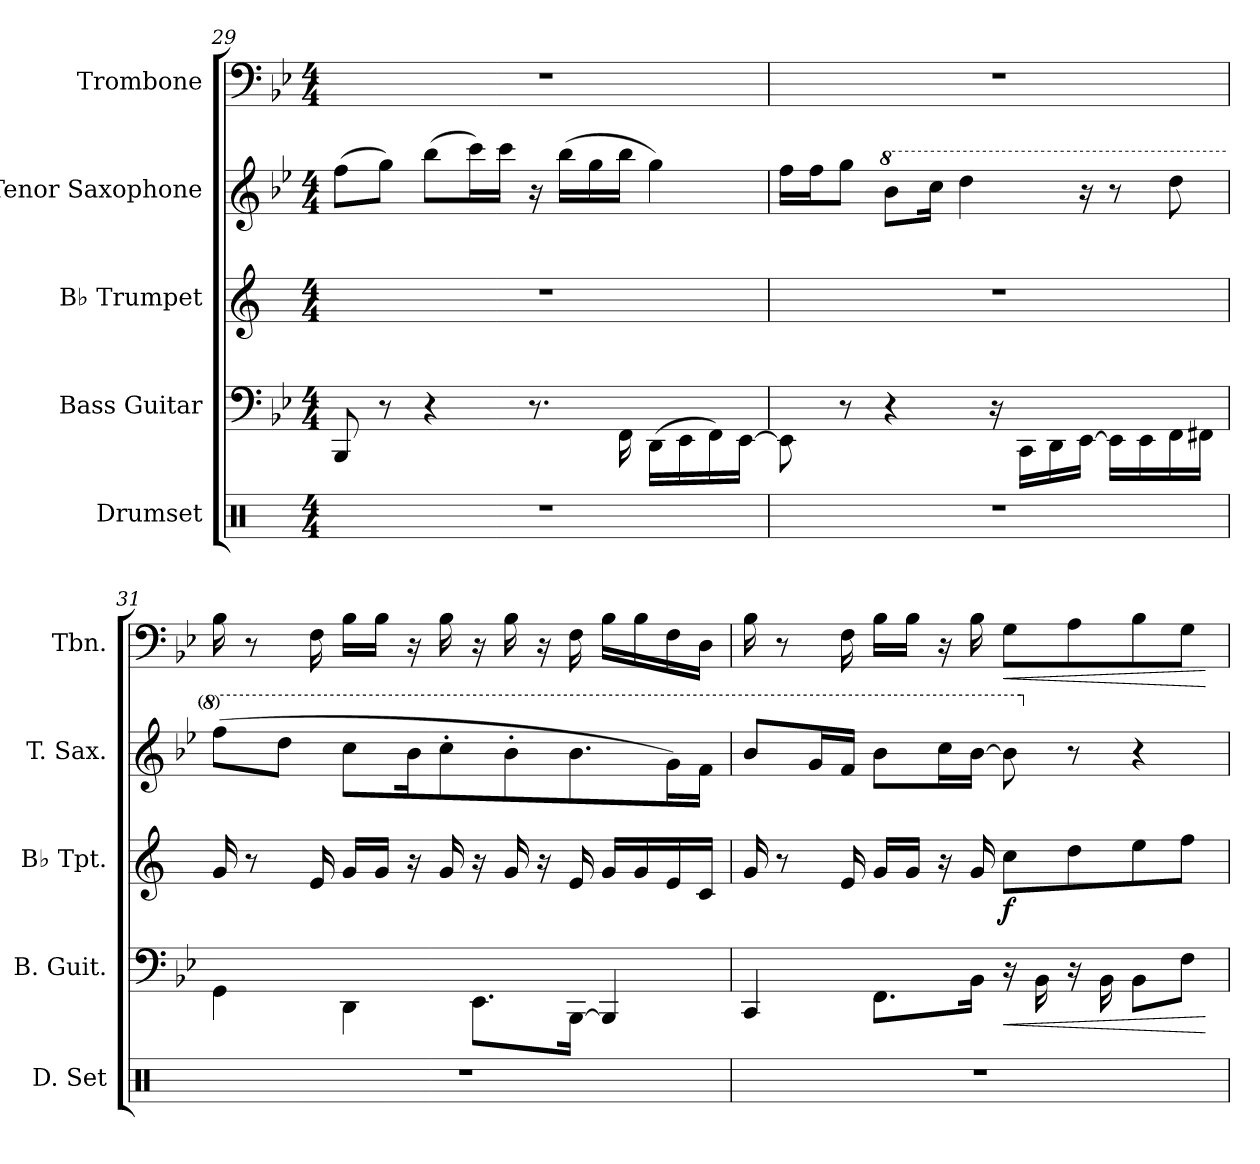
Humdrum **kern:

**kern	**kern	**dynam	**kern	**dynam	**kern	**kern	**dynam
*part5	*part4	*part4	*part3	*part3	*part2	*part1	*part1
*staff5	*staff4	*staff4	*staff3	*staff3	*staff2	*staff1	*staff1
*I"Drumset	*I"Bass Guitar	*	*I"B♭ Trumpet	*	*I"Tenor Saxophone	*I"Trombone	*
*I'D. Set	*I'B. Guit.	*	*I'B♭ Tpt.	*	*I'T. Sax.	*I'Tbn.	*
*clefX	*	*	*clefG2	*	*clefG2	*clefF4	*
*	*ITrd7c12	*	*ITrd1c2	*	*ITrd8c14	*	*
*k[]	*k[b-e-]	*	*k[b-e-]	*	*k[b-e-]	*k[b-e-]	*
*M4/4	*M4/4	*	*M4/4	*	*M4/4	*M4/4	*
=29	=29	=29	=29	=29	=29	=29	=29
1r	8BBBB-/	.	1r	.	(>8f\L	1r	.
.	8r	.	.	.	8g\J)	.	.
.	4r	.	.	.	(>8b-\L	.	.
.	.	.	.	.	16cc\L)	.	.
.	.	.	.	.	16cc\JJ	.	.
.	8.r	.	.	.	16r	.	.
.	.	.	.	.	(>16b-\LL	.	.
.	.	.	.	.	16g\	.	.
.	16FFF\	.	.	.	16b-\JJ	.	.
.	(>16DDD\LL	.	.	.	4g\)	.	.
.	16EEE-\	.	.	.	.	.	.
.	16FFF\)	.	.	.	.	.	.
.	[16EEE-\JJ	.	.	.	.	.	.
=30	=30	=30	=30	=30	=30	=30	=30
1r	8EEE-\]	.	1r	.	16f\LL	1r	.
.	.	.	.	.	16f\J	.	.
.	8r	.	.	.	8g\J	.	.
*	*	*	*	*	*8va	*	*
.	4r	.	.	.	8b-\L	.	.
.	.	.	.	.	16cc\Jk	.	.
.	.	.	.	.	4dd\	.	.
.	16r	.	.	.	.	.	.
.	16CCC\LL	.	.	.	.	.	.
.	16DDD\	.	.	.	.	.	.
.	[16EEE-\JJ	.	.	.	16r	.	.
.	16EEE-\LL]	.	.	.	8r	.	.
.	16EEE-\	.	.	.	.	.	.
.	16FFF\	.	.	.	8dd\	.	.
.	16FFF#X\JJ	.	.	.	.	.	.
!!LO:PB:g=z
=31	=31	=31	=31	=31	=31	=31	=31
1r	4GGG\	.	16f/	.	(>8ff\L	16B-\	.
.	.	.	8r	.	.	8r	.
.	.	.	.	.	8dd\J	.	.
.	.	.	16d/	.	.	16F\	.
.	4DDD\	.	16f/LL	.	8cc\L	16B-\LL	.
.	.	.	16f/JJ	.	.	16B-\JJ	.
.	.	.	16r	.	16b-\K	16r	.
.	.	.	16f/	.	8cc'\	16B-\	.
.	8.EEE-\L	.	16r	.	.	16r	.
.	.	.	16f/	.	8b-'\	16B-\	.
.	.	.	16r	.	.	16r	.
.	[16BBBB-\Jk	.	16d/	.	8.b-\	16F\	.
.	4BBBB-/]	.	16f/LL	.	.	16B-\LL	.
.	.	.	16f/	.	.	16B-\	.
.	.	.	16d/	.	16g\L)	16F\	.
.	.	.	16B-/JJ	.	16f\JJ	16D\JJ	.
=32	=32	=32	=32	=32	=32	=32	=32
1r	4CCC/	.	16f/	.	8b-/L	16B-\	.
.	.	.	8r	.	.	8r	.
.	.	.	.	.	16g/L	.	.
.	.	.	16d/	.	16f/JJ	16F\	.
.	8.FFF\L	.	16f/LL	.	8b-\L	16B-\LL	.
.	.	.	16f/JJ	.	.	16B-\JJ	.
.	.	.	16r	.	16cc\L	16r	.
.	16BBB-\Jk	.	16f/	.	[16b-\JJ	16B-\	.
!	!	!LO:HP:b	!	!LO:DY:b	!	!	!LO:HP:b
.	16r	<	8b-\L	f	8b-\]	8G\L	<
.	16BBB-\	.	.	.	.	.	.
*	*	*	*	*	*X8va	*	*
.	16r	.	8cc\	.	8r	8A\	.
.	16BBB-\	.	.	.	.	.	.
.	8BBB-\L	.	8dd\	.	4r	8B-\	.
.	8FF\J	.	8ee-\J	.	.	8G\J	.
.	.	[	.	.	.	.	[
=	=	=	=	=	=	=	=
*-	*-	*-	*-	*-	*-	*-	*-
